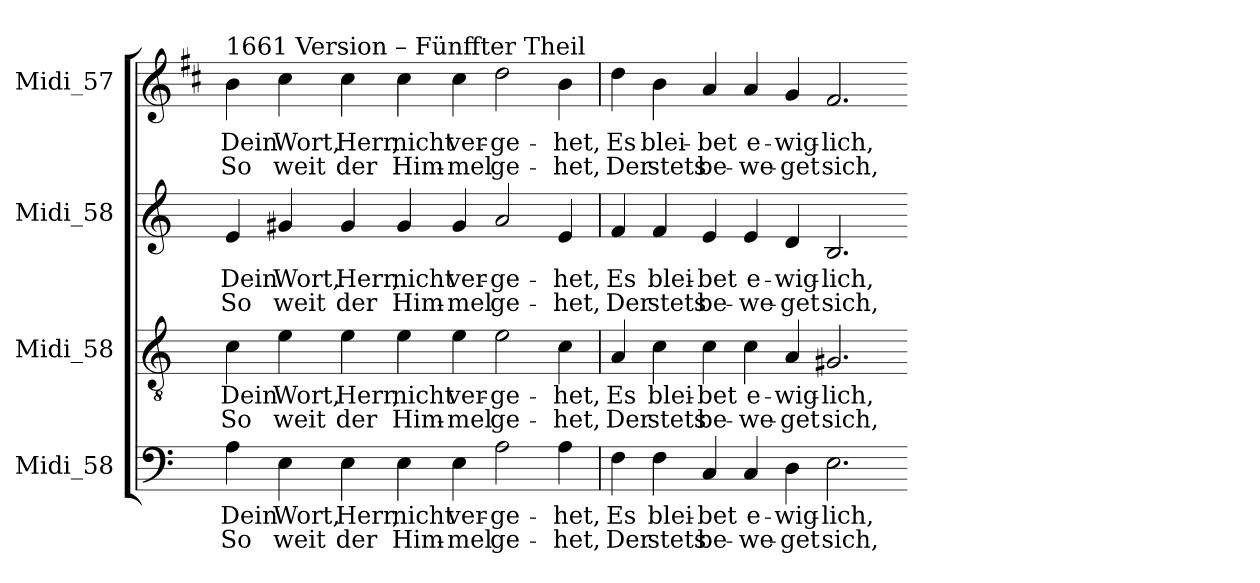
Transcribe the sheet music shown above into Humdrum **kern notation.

**kern	**text	**text	**kern	**text	**text	**kern	**text	**text	**kern	**text	**text
*part4	*part4	*part4	*part3	*part3	*part3	*part2	*part2	*part2	*part1	*part1	*part1
*staff4	*staff4	*staff4	*staff3	*staff3	*staff3	*staff2	*staff2	*staff2	*staff1	*staff1	*staff1
*I"Midi_58	*	*	*I"Midi_58	*	*	*I"Midi_58	*	*	*I"Midi_57	*	*
*clefF4	*	*	*clefGv2	*	*	*clefG2	*	*	*clefG2	*	*
*	*	*	*	*	*	*	*	*	*ITrd1c2	*	*
*k[]	*	*	*k[]	*	*	*k[]	*	*	*k[]	*	*
*C:	*	*	*C:	*	*	*C:	*	*	*C:	*	*
=1	=1	=1	=1	=1	=1	=1	=1	=1	=1	=1	=1
4qqGGyy	.	.	4qqGyy	.	.	4qqGyy	.	.	4qqGyy	.	.
!	!	!	!	!	!	!	!	!	!LO:TX:a:t=1661 Version – Fünffter Theil	!	!
!	!LO:LY:b	!LO:LY:b	!	!LO:LY:b	!LO:LY:b	!	!LO:LY:b	!LO:LY:b	!	!LO:LY:b	!LO:LY:b
4A	Dein	So	4c	Dein	So	4e	Dein	So	4a	Dein	So
!	!LO:LY:b	!LO:LY:b	!	!LO:LY:b	!LO:LY:b	!	!LO:LY:b	!LO:LY:b	!	!LO:LY:b	!LO:LY:b
4E	Wort,	weit	4e	Wort,	weit	4g#X	Wort,	weit	4b	Wort,	weit
!	!LO:LY:b	!LO:LY:b	!	!LO:LY:b	!LO:LY:b	!	!LO:LY:b	!LO:LY:b	!	!LO:LY:b	!LO:LY:b
4E	Herr,	der	4e	Herr,	der	4g#	Herr,	der	4b	Herr,	der
!	!LO:LY:b	!LO:LY:b	!	!LO:LY:b	!LO:LY:b	!	!LO:LY:b	!LO:LY:b	!	!LO:LY:b	!LO:LY:b
4E	nicht	Him-	4e	nicht	Him-	4g#	nicht	Him-	4b	nicht	Him-
!	!LO:LY:b	!LO:LY:b	!	!LO:LY:b	!LO:LY:b	!	!LO:LY:b	!LO:LY:b	!	!LO:LY:b	!LO:LY:b
4E	-ver-	-mel	4e	-ver-	-mel	4g#	-ver-	-mel	4b	-ver-	-mel
!	!LO:LY:b	!LO:LY:b	!	!LO:LY:b	!LO:LY:b	!	!LO:LY:b	!LO:LY:b	!	!LO:LY:b	!LO:LY:b
2A	ge-	-ge-	2e	ge-	-ge-	2a	ge-	-ge-	2cc	ge-	-ge-
!	!LO:LY:b	!LO:LY:b	!	!LO:LY:b	!LO:LY:b	!	!LO:LY:b	!LO:LY:b	!	!LO:LY:b	!LO:LY:b
4A	-het,	het,	4c	-het,	het,	4e	-het,	het,	4a	-het,	het,
=2	=2	=2	=2	=2	=2	=2	=2	=2	=2	=2	=2
!	!LO:LY:b	!LO:LY:b	!	!LO:LY:b	!LO:LY:b	!	!LO:LY:b	!LO:LY:b	!	!LO:LY:b	!LO:LY:b
4F	Es	Der	4A	Es	Der	4f	Es	Der	4cc	Es	Der
!	!LO:LY:b	!LO:LY:b	!	!LO:LY:b	!LO:LY:b	!	!LO:LY:b	!LO:LY:b	!	!LO:LY:b	!LO:LY:b
4F	blei-	-stets	4c	blei-	-stets	4f	blei-	-stets	4a	blei-	-stets
!	!LO:LY:b	!LO:LY:b	!	!LO:LY:b	!LO:LY:b	!	!LO:LY:b	!LO:LY:b	!	!LO:LY:b	!LO:LY:b
4C	bet	be-	4c	bet	be-	4e	bet	be-	4g	bet	be-
!	!LO:LY:b	!LO:LY:b	!	!LO:LY:b	!LO:LY:b	!	!LO:LY:b	!LO:LY:b	!	!LO:LY:b	!LO:LY:b
4C	-e-	-we-	4c	-e-	-we-	4e	-e-	-we-	4g	-e-	-we-
!	!LO:LY:b	!LO:LY:b	!	!LO:LY:b	!LO:LY:b	!	!LO:LY:b	!LO:LY:b	!	!LO:LY:b	!LO:LY:b
4D	-wig-	-get	4A	-wig-	-get	4d	-wig-	-get	4f	-wig-	-get
!	!LO:LY:b	!LO:LY:b	!	!LO:LY:b	!LO:LY:b	!	!LO:LY:b	!LO:LY:b	!	!LO:LY:b	!LO:LY:b
2.E	lich,	sich,	2.G#X	lich,	sich,	2.B	lich,	sich,	2.e	lich,	sich,
=-	=-	=-	=-	=-	=-	=-	=-	=-	=-	=-	=-
*-	*-	*-	*-	*-	*-	*-	*-	*-	*-	*-	*-
